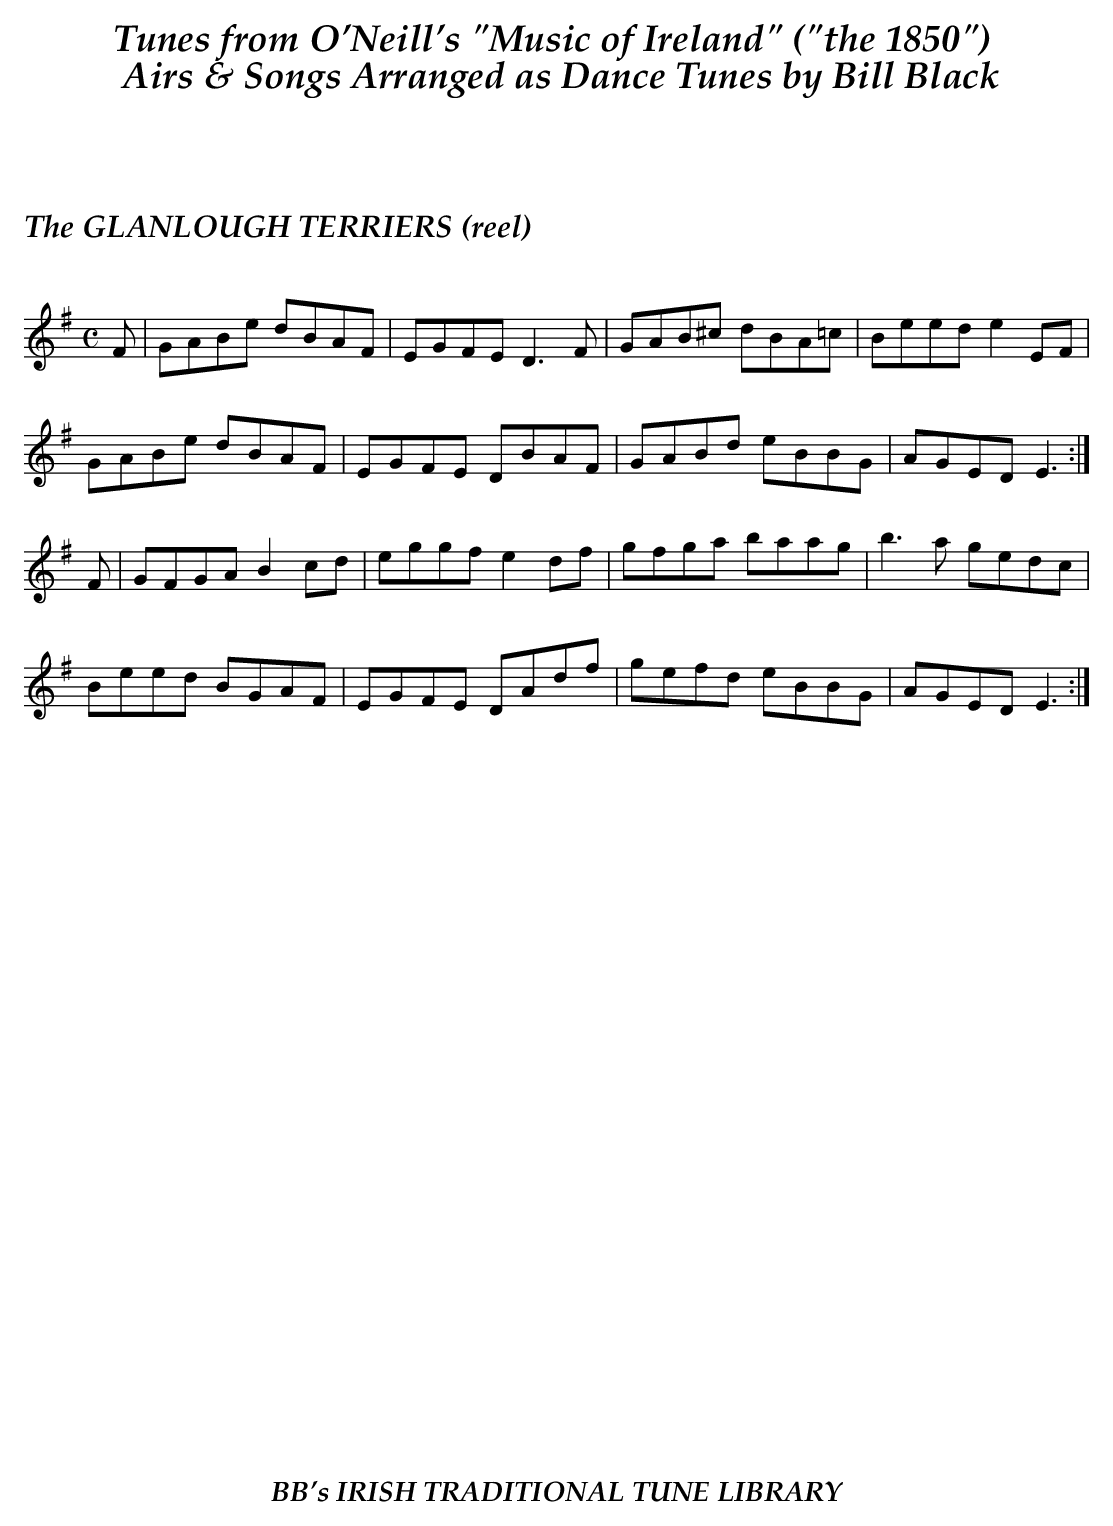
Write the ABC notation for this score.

X:1
T:GLANLOUGH TERRIERS (reel), The
M:C
L:1/8
K:Em
F|GABe dBAF|EGFE D3F|GAB^c dBA=c|Beed e2EF|
GABe dBAF|EGFE DBAF|GABd eBBG|AGED E3 :|
F|GFGA B2cd|eggf e2df|gfga baag|b3a gedc|
Beed BGAF|EGFE DAdf|gefd eBBG|AGED E3 :|
